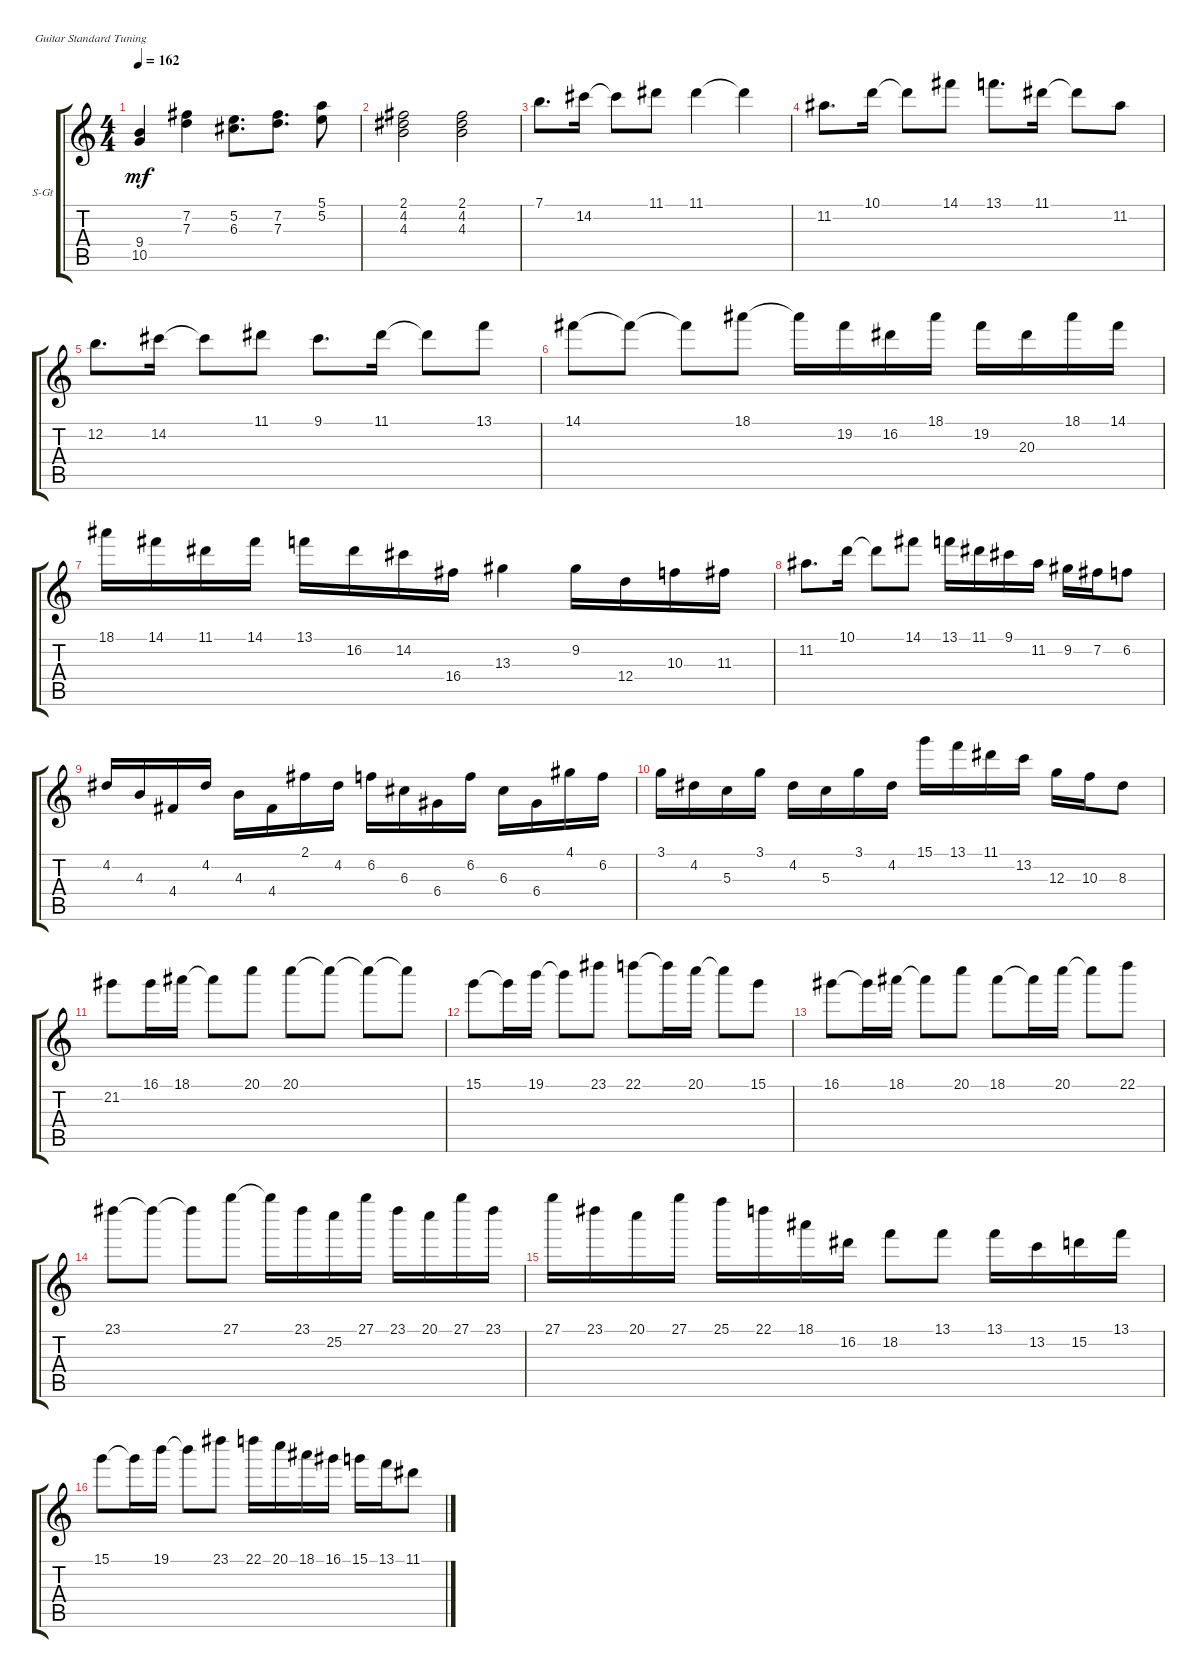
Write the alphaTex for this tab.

\defaultSystemsLayout 4
\bracketExtendMode groupsimilarinstruments
\firstSystemTrackNameOrientation horizontal
\otherSystemsTrackNameOrientation horizontal
\track ("Steel Guitar" "S-Gt") {instrument acousticguitarsteel}
\staff {score tabs}
\tuning (E4 B3 G3 D3 A2 E2)
\ts (4 4)
\tempo 162
\clef g2
\ks c
(10.5 9.4).4{dy mf} (7.3 7.2).4 (6.3 5.2).8{d} (7.3 7.2).8{d} (5.2 5.1).8 |
(4.3 4.2 2.1).2 (4.3 4.2 2.1).2 |
7.1.8{d} 14.2.16 14.2{t}.8 11.1.8 11.1.4 11.1{t}.4 |
11.2.8{d} 10.1.16 10.1{t}.8 14.1.8 13.1.8{d} 11.1.16 11.1{t}.8 11.2.8 |
12.2.8{d} 14.2.16 14.2{t}.8 11.1.8 9.1.8{d} 11.1.16 11.1{t}.8 13.1.8 |
14.1.8 14.1{t}.8 14.1{t}.8 18.1.8 18.1{t}.16 19.2.16 16.2.16 18.1.16 19.2.16 20.3.16 18.1.16 14.1.16 |
18.1.16 14.1.16 11.1.16 14.1.16 13.1.16 16.2.16 14.2.16 16.4.16 13.3.4 9.2.16 12.4.16 10.3.16 11.3.16 |
11.2.8{d} 10.1.16 10.1{t}.8 14.1.8 13.1.16 11.1.16 9.1.16 11.2.16 9.2.16 7.2.16 6.2.8 |
4.2.16 4.3.16 4.4.16 4.2.16 4.3.16 4.4.16 2.1.16 4.2.16 6.2.16 6.3.16 6.4.16 6.2.16 6.3.16 6.4.16 4.1.16 6.2.16 |
3.1.16 4.2.16 5.3.16 3.1.16 4.2.16 5.3.16 3.1.16 4.2.16 15.1.16 13.1.16 11.1.16 13.2.16 12.3.16 10.3.16 8.3.8 |
21.2.8 16.1.16 18.1.16 18.1{t}.8 20.1.8 20.1.8 20.1{t}.8 20.1{t}.8 20.1{t}.8 |
15.1.8 15.1{t}.16 19.1.16 19.1{t}.8 23.1.8 22.1.8 22.1{t}.16 20.1.16 20.1{t}.8 15.1.8 |
16.1.8 16.1{t}.16 18.1.16 18.1{t}.8 20.1.8 18.1.8 18.1{t}.16 20.1.16 20.1{t}.8 22.1.8 |
23.1.8 23.1{t}.8 23.1{t}.8 27.1.8 27.1{t}.16 23.1.16 25.2.16 27.1.16 23.1.16 20.1.16 27.1.16 23.1.16 |
27.1.16 23.1.16 20.1.16 27.1.16 25.1.16 22.1.16 18.1.16 16.2.16 18.2.8 13.1.8 13.1.16 13.2.16 15.2.16 13.1.16 |
15.1.8 15.1{t}.16 19.1.16 19.1{t}.8 23.1.8 22.1.16 20.1.16 18.1.16 16.1.16 15.1.16 13.1.16 11.1.8
